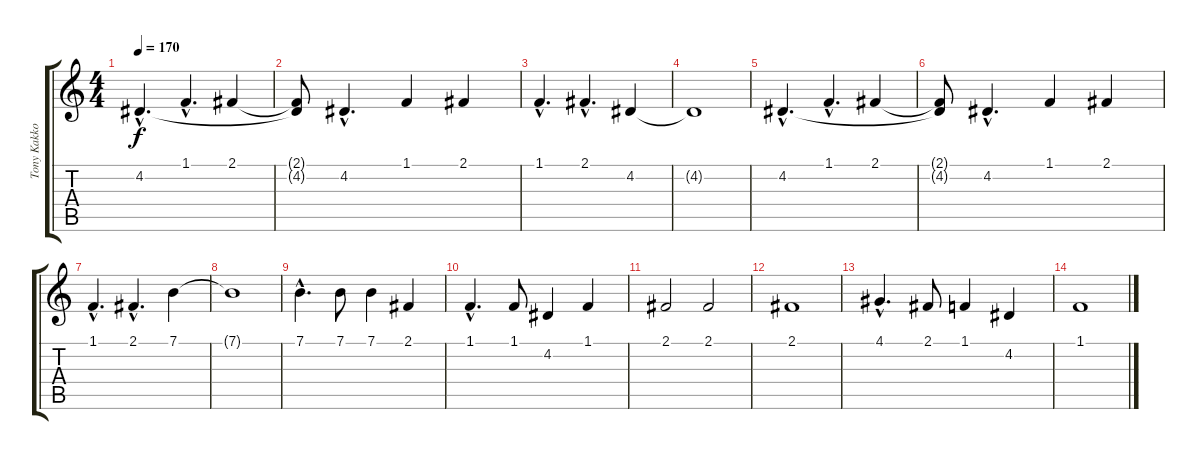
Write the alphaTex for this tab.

\track ("Tony Kakko" "Tony Kakko") {instrument clarinet}
\staff {score tabs}
\tuning (E4 B3 G3 D3 A2 E2) {hide}
\ts (4 4)
\tempo 170
\clef g2
\ks c
4.2{hac}.4{d dy f} 1.1{hac}.4{d} 2.1.4 |
(2.1{t} 4.2{t}).8 4.2{hac}.4{d} 1.1.4 2.1.4 |
1.1{hac}.4{d} 2.1{hac}.4{d} 4.2.4 |
4.2{t}.1 |
4.2{hac}.4{d} 1.1{hac}.4{d} 2.1.4 |
(2.1{t} 4.2{t}).8 4.2{hac}.4{d} 1.1.4 2.1.4 |
1.1{hac}.4{d} 2.1{hac}.4{d} 7.1.4 |
7.1{t}.1 |
7.1{hac}.4{d} 7.1.8 7.1.4 2.1.4 |
1.1{hac}.4{d} 1.1.8 4.2.4 1.1.4 |
2.1.2 2.1.2 |
2.1.1 |
4.1{hac}.4{d} 2.1.8 1.1.4 4.2.4 |
1.1.1
